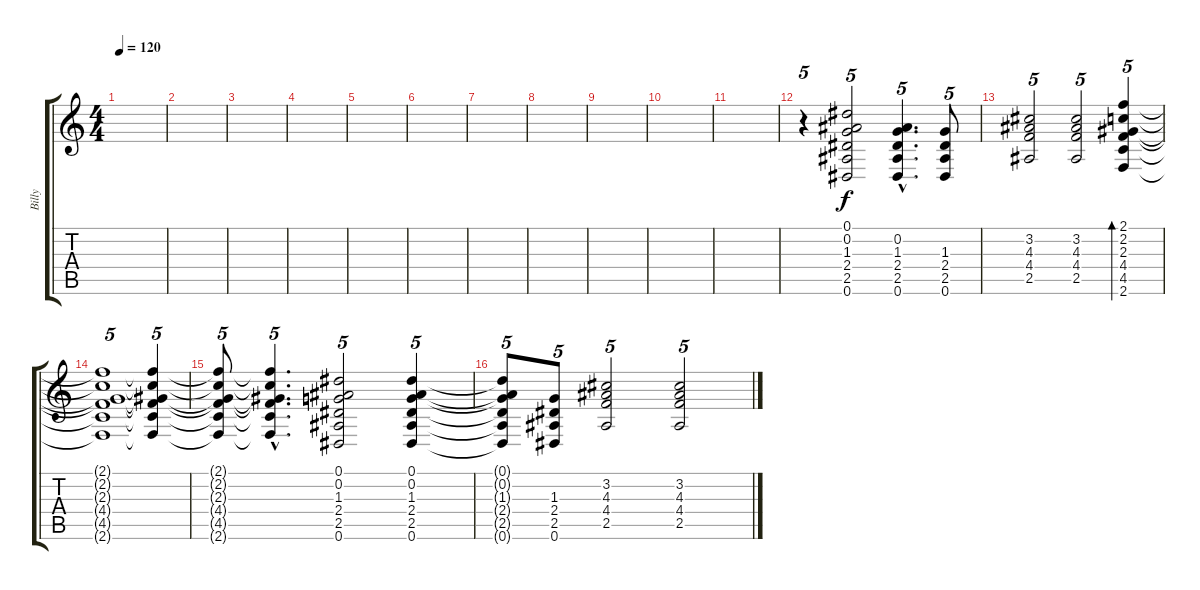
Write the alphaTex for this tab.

\track ("Billy" "Billy") {instrument overdrivenguitar}
\staff {score tabs}
\tuning (Eb4 Bb3 Gb3 Db3 Ab2 Eb2) {hide}
\ts (4 4)
\tempo 120
\clef g2
\ks c
|
|
|
|
|
|
|
|
|
|
|
r.4{tu (5 4)} (0.1 0.2 1.3 2.4 2.5 0.6).2{tu (5 4)} (0.2{hac} 1.3{hac} 2.4{hac} 2.5{hac} 0.6{hac}).4{d tu (5 4)} (1.3 2.4 2.5 0.6).8{tu (5 4)} |
(3.2 4.3 4.4 2.5).2{tu (5 4)} (3.2 4.3 4.4 2.5).2{tu (5 4)} (2.1 2.2 2.3 4.4 4.5 2.6).4{tu (5 4) bd 120} |
(2.1{t} 2.2{t} 2.3{t} 4.4{t} 4.5{t} 2.6{t}).1{tu (5 4) volume 5} (2.1{t} 2.2{t} 2.3{t} 4.4{t} 4.5{t} 2.6{t}).4{tu (5 4)} |
(2.1{t} 2.2{t} 2.3{t} 4.4{t} 4.5{t} 2.6{t}).8{tu (5 4) volume 3} (2.1{hac t} 2.2{hac t} 2.3{hac t} 4.4{hac t} 4.5{hac t} 2.6{hac t}).4{d tu (5 4)} (0.1 0.2 1.3 2.4 2.5 0.6).2{tu (5 4) volume 7} (0.1 0.2 1.3 2.4 2.5 0.6).4{tu (5 4)} |
(0.1{t} 0.2{t} 1.3{t} 2.4{t} 2.5{t} 0.6{t}).8{tu (5 4)} (1.3 2.4 2.5 0.6).8{tu (5 4)} (3.2 4.3 4.4 2.5).2{tu (5 4)} (3.2 4.3 4.4 2.5).2{tu (5 4)}
